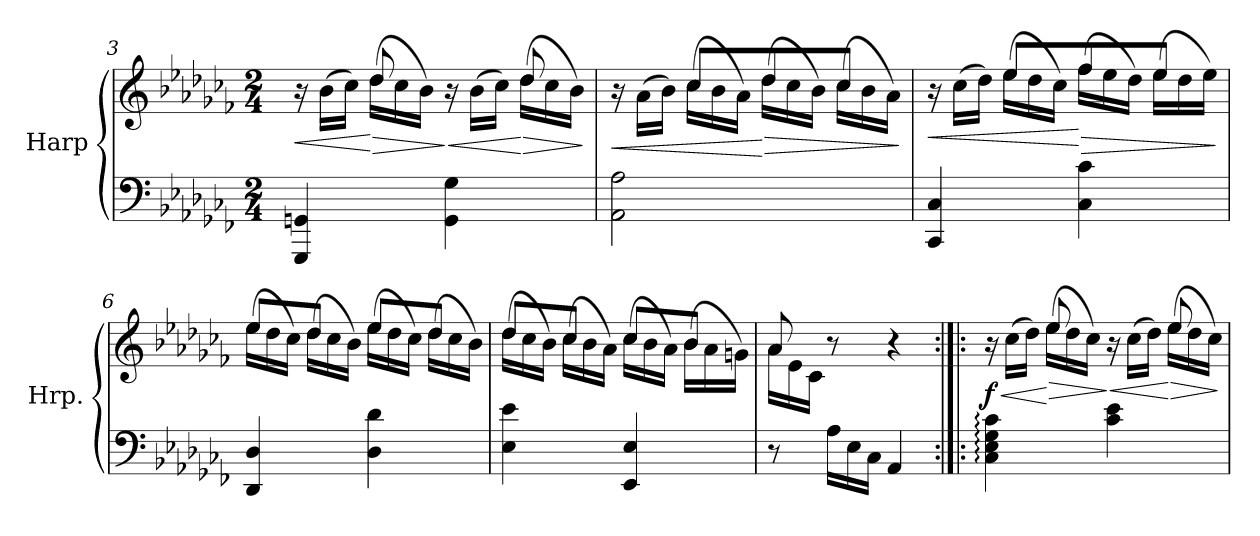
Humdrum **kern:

**kern	**kern	**dynam
*part1	*part1	*part1
*staff2	*staff1	*staff1/2
*I"Harp	*	*
*I'Hrp.	*	*
*clefF4	*clefG2	*
*k[b-e-a-d-g-c-f-]	*k[b-e-a-d-g-c-f-]	*
*M2/4	*M2/4	*
*	*Xtuplet	*
=3	=3	=3
!	!	!LO:HP:b
*	*^	*
4GGG-/ 4GGn/	24r	8ryy	<
.	(>24b-\LL	.	.
.	24cc-\JJ)	.	.
!	!	!	!LO:HP:n=1:b
.	(>24dd-\LL	8dd-/	[ >
.	24cc-\	.	.
.	24b-\JJ)	.	.
!	!	!	!LO:HP:n=1:b
4GG\ 4G-\	24r	8ryy	] <
.	(>24b-\LL	.	.
.	24cc-\JJ)	.	.
!	!	!	!LO:HP:n=1:b
.	(>24dd-\LL	8dd-/	[ >
.	24cc-\	.	.
.	24b-\JJ)	.	.
*	*v	*v	*
.	.	]
=4	=4	=4
!	!	!LO:HP:b
*	*^	*
2AA-\ 2A-\	24r	8ryy	<
.	(>24a-\LL	.	.
.	24b-\JJ)	.	.
.	(>24cc-\LL	8cc-/L	.
.	24b-\	.	.
.	24a-\JJ)	.	.
!	!	!	!LO:HP:n=1:b
.	(>24dd-\LL	8dd-/	[ >
.	24cc-\	.	.
.	24b-\JJ)	.	.
.	(>24cc-\LL	8cc-/J	.
.	24b-\	.	.
.	24a-\JJ)	.	.
*	*v	*v	*
.	.	]
!!LO:LB:g=z
=5	=5	=5
!	!	!LO:HP:b
*	*^	*
4CC-/ 4C-/	24r	8ryy	<
.	(>24cc-\LL	.	.
.	24dd-\JJ)	.	.
.	(>24ee-\LL	8ee-/L	.
.	24dd-\	.	.
.	24cc-\JJ)	.	.
!	!	!	!LO:HP:n=1:b
4C-\ 4c-\	(>24ff-\LL	8ff-/	[ >
.	24ee-\	.	.
.	24dd-\JJ)	.	.
.	(>24ee-\LL	8ee-/J	.
.	24dd-\	.	.
.	24ee-\JJ)	.	.
*	*v	*v	*
.	.	]
=6	=6	=6
*	*^	*
4DD-/ 4D-/	(>24ee-\LL	8ee-/L	.
.	24dd-\	.	.
.	24cc-\JJ)	.	.
.	(>24dd-\LL	8dd-/J	.
.	24cc-\	.	.
.	24b-\JJ)	.	.
4D-\ 4d-\	(>24ee-\LL	8ee-/L	.
.	24dd-\	.	.
.	24cc-\JJ)	.	.
.	(>24dd-\LL	8dd-/J	.
.	24cc-\	.	.
.	24b-\JJ)	.	.
=7	=7	=7	=7
4E-\ 4e-\	(>24dd-\LL	8dd-/L	.
.	24cc-\	.	.
.	24b-\JJ)	.	.
.	(>24cc-\LL	8cc-/J	.
.	24b-\	.	.
.	24a-\JJ)	.	.
4EE-/ 4E-/	(>24cc-\LL	8cc-/L	.
.	24b-\	.	.
.	24a-\JJ)	.	.
.	(>24b-\LL	8b-/J	.
.	24a-\	.	.
.	24gn\JJ)	.	.
=8	=8	=8	=8
8r	(>24a-\LL	8a-/	.
.	24e-\	.	.
.	24c-\JJ	.	.
*Xtuplet	*	*	*
24A-\LL	8r	4.ryy	.
24E-\	.	.	.
24C-\JJ)	.	.	.
4AA-/	4r	.	.
!!LO:LB:g=z	!!
=9:|!|:	=9:|!|:	=9:|!|:	=9:|!|:
!	!	!	!LO:HP:b
!	!	!	!LO:DY:n=1:b
4C-\: 4E-\: 4G-\: 4c-\:	24r	8ryy	< f
.	(>24cc-\LL	.	.
.	24dd-\JJ)	.	.
!	!	!	!LO:HP:n=1:b
.	(>24ee-\LL	8ee-/	[ >
.	24dd-\	.	.
.	24cc-\JJ)	.	.
!	!	!	!LO:HP:n=1:b
4c-\ 4e-\	24r	8ryy	] <
.	(>24cc-\LL	.	.
.	24dd-\JJ)	.	.
!	!	!	!LO:HP:n=1:b
.	(>24ee-\LL	8ee-/	[ >
.	24dd-\	.	.
.	24cc-\JJ)	.	.
*	*v	*v	*
.	.	]
=	=	=
*-	*-	*-
